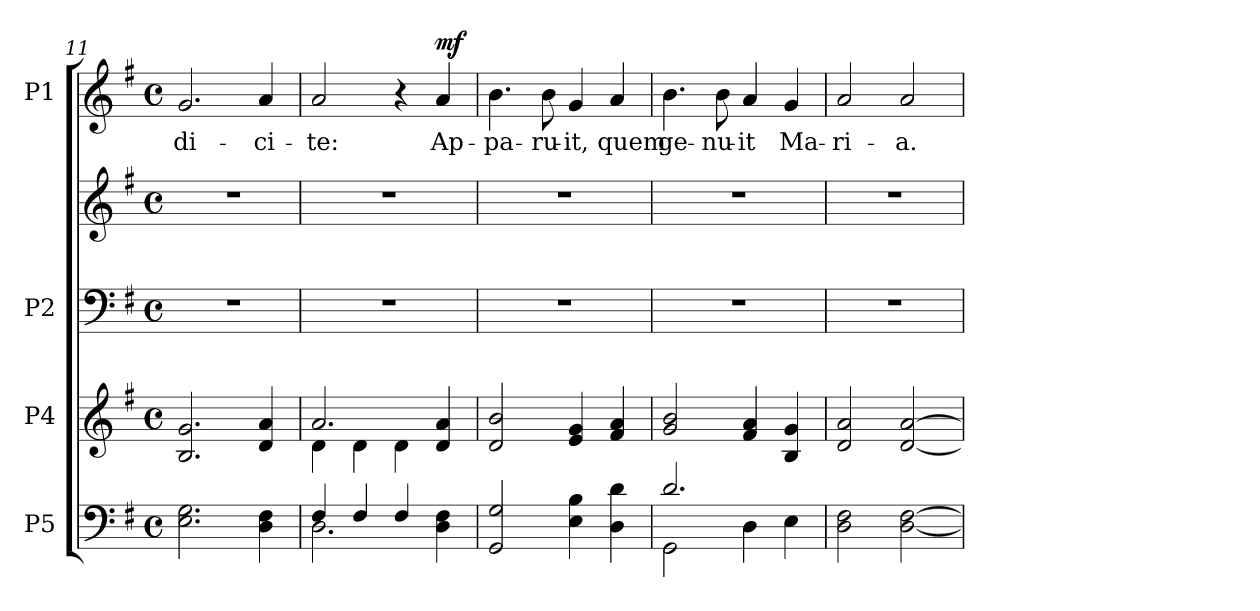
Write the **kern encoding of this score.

**kern	**kern	**kern	**kern	**kern	**text	**dynam
*part4	*part3	*part2	*part2	*part1	*part1	*part1
*staff5	*staff4	*staff3	*staff2	*staff1	*staff1	*staff1
*I"P5	*I"P4	*I"P2	*	*I"P1	*	*
!!LO:LB:g=z
*clefF4	*clefG2	*clefF4	*clefG2	*clefG2	*	*
*k[f#]	*k[f#]	*k[f#]	*k[f#]	*k[f#]	*	*
*G:	*G:	*G:	*G:	*G:	*	*
*M4/4	*M4/4	*M4/4	*M4/4	*M4/4	*	*
*met(c)	*met(c)	*met(c)	*met(c)	*met(c)	*	*
=11	=11	=11	=11	=11	=11	=11
!	!	!	!	!	!LO:LY:b:color=#000000	!
2.Ei\ 2.Gi	2.Bi/ 2.gi	1r	1r	2.gi/	di-	.
!	!	!	!	!	!LO:LY:b:color=#000000	!
4Di\ 4F#i	4di/ 4ai	.	.	4ai/	-ci-	.
=12	=12	=12	=12	=12	=12	=12
*^	*^	*	*	*	*	*
!	!	!	!	!	!	!	!LO:LY:b:color=#000000	!
4F#i/	2.Di\	2.ai/	4di\	1r	1r	2ai/	-te:	.
4F#i/	.	.	4di\	.	.	.	.	.
4F#i/	.	.	4di\	.	.	4r	.	.
!	!	!	!	!	!	!	!LO:LY:b:color=#000000	!
4Di\ 4F#i	4ryy	4di/ 4ai	4ryy	.	.	4ai/	Ap-	mf
*v	*v	*	*	*	*	*	*	*
*	*v	*v	*	*	*	*	*
=13	=13	=13	=13	=13	=13	=13
*^	*^	*	*	*	*	*
!	!	!	!	!	!	!	!LO:LY:b:color=#000000	!
*v	*v	*	*	*	*	*	*	*
*	*v	*v	*	*	*	*	*
2GGi/ 2Gi	2di/ 2bi	1r	1r	4.bi\	-pa-	.
!	!	!	!	!	!LO:LY:b:color=#000000	!
.	.	.	.	8bi\	-ru-	.
!	!	!	!	!	!LO:LY:b:color=#000000	!
4Ei\ 4Bi	4ei/ 4gi	.	.	4gi/	-it,	.
!	!	!	!	!	!LO:LY:b:color=#000000	!
4Di\ 4di	4f#i/ 4ai	.	.	4ai/	quem	.
=14	=14	=14	=14	=14	=14	=14
*^	*	*	*	*	*	*
!	!	!	!	!	!	!LO:LY:b:color=#000000	!
2.di/	2GGi\	2gi/ 2bi	1r	1r	4.bi\	ge-	.
!	!	!	!	!	!	!LO:LY:b:color=#000000	!
.	.	.	.	.	8bi\	-nu-	.
!	!	!	!	!	!	!LO:LY:b:color=#000000	!
.	4Di\	4f#i/ 4ai	.	.	4ai/	-it	.
!	!	!	!	!	!	!LO:LY:b:color=#000000	!
4Ei\	4ryy	4Bi/ 4gi	.	.	4gi/	Ma-	.
*v	*v	*	*	*	*	*	*
=15	=15	=15	=15	=15	=15	=15
*^	*	*	*	*	*	*
!	!	!	!	!	!	!LO:LY:b:color=#000000	!
*v	*v	*	*	*	*	*	*
2Di\ 2F#i	2di/ 2ai	1r	1r	2ai/	-ri-	.
!	!	!	!	!	!LO:LY:b:color=#000000	!
[2Di\ [2F#i	[2di/ [2ai	.	.	2ai/	-a.	.
=	=	=	=	=	=	=
*-	*-	*-	*-	*-	*-	*-
